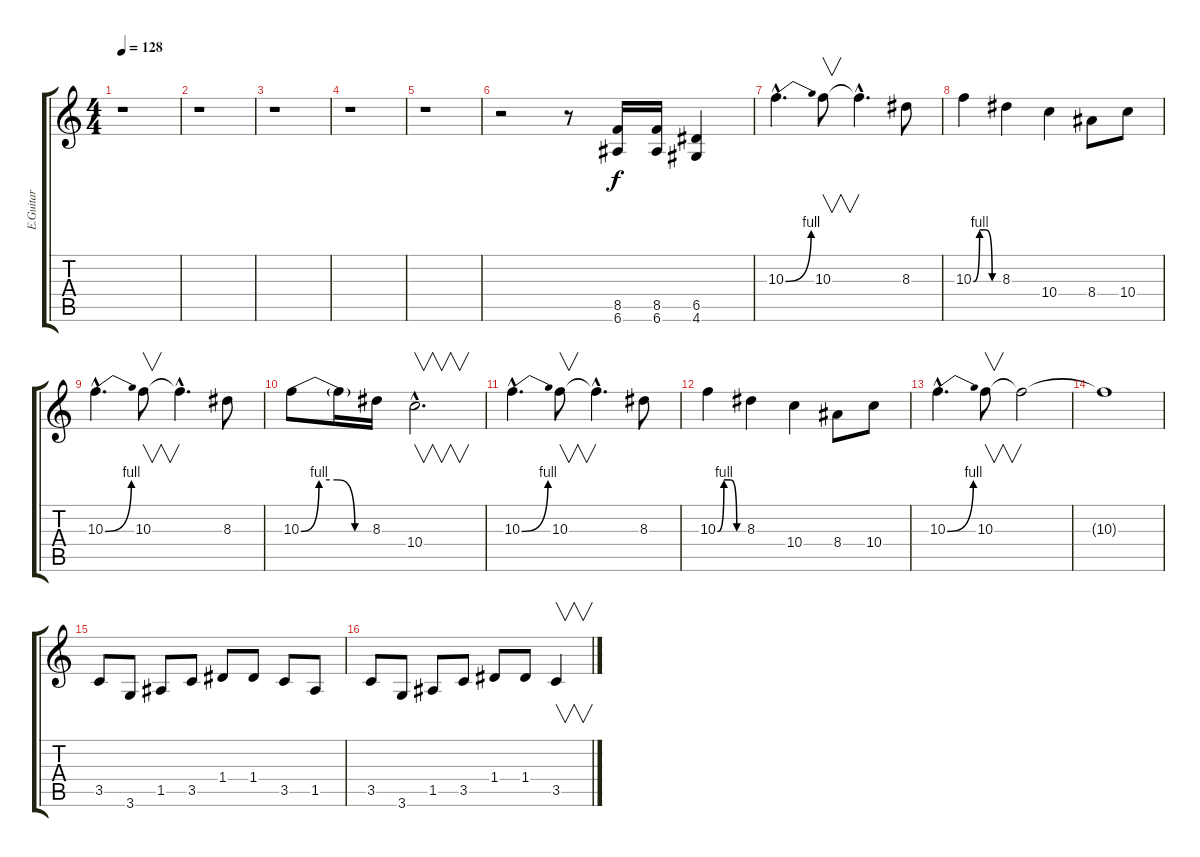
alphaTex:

\track ("E.Guitar" "E.Guitar") {instrument overdrivenguitar}
\staff {score tabs}
\tuning (E4 B3 G3 D3 A2 E2) {hide}
\ts (4 4)
\tempo 128
\clef g2
\ks c
r.1{dy f instrument overdrivenguitar} |
r.1 |
r.1 |
r.1 |
r.1 |
r.2 r.8 (8.5 6.6).16 (8.5 6.6).16 (6.5 4.6).4 |
10.3{be (bend 0 0 60 4) hac}.4{d} 10.3.8{v} 10.3{hac t}.4{d} 8.3.8 |
10.3{be (custom 0 0 15 4 30 4 45 0 60 0)}.4 8.3.4 10.4.4 8.4.8 10.4.8 |
10.3{be (bend 0 0 60 4) hac}.4{d} 10.3.8{v} 10.3{hac t}.4{d} 8.3.8 |
10.3{be (custom 0 0 15 4 30 4 45 0 60 0)}.8 10.3{t}.16 8.3.16 10.4{hac}.2{v d} |
10.3{be (bend 0 0 60 4) hac}.4{d} 10.3.8{v} 10.3{hac t}.4{d} 8.3.8 |
10.3{be (custom 0 0 15 4 30 4 45 0 60 0)}.4 8.3.4 10.4.4 8.4.8 10.4.8 |
10.3{be (bend 0 0 60 4) hac}.4{d} 10.3.8{v} 10.3{t}.2 |
10.3{t}.1 |
3.5.8 3.6.8 1.5.8 3.5.8 1.4.8 1.4.8 3.5.8 1.5.8 |
3.5.8 3.6.8 1.5.8 3.5.8 1.4.8 1.4.8 3.5.4{v}
